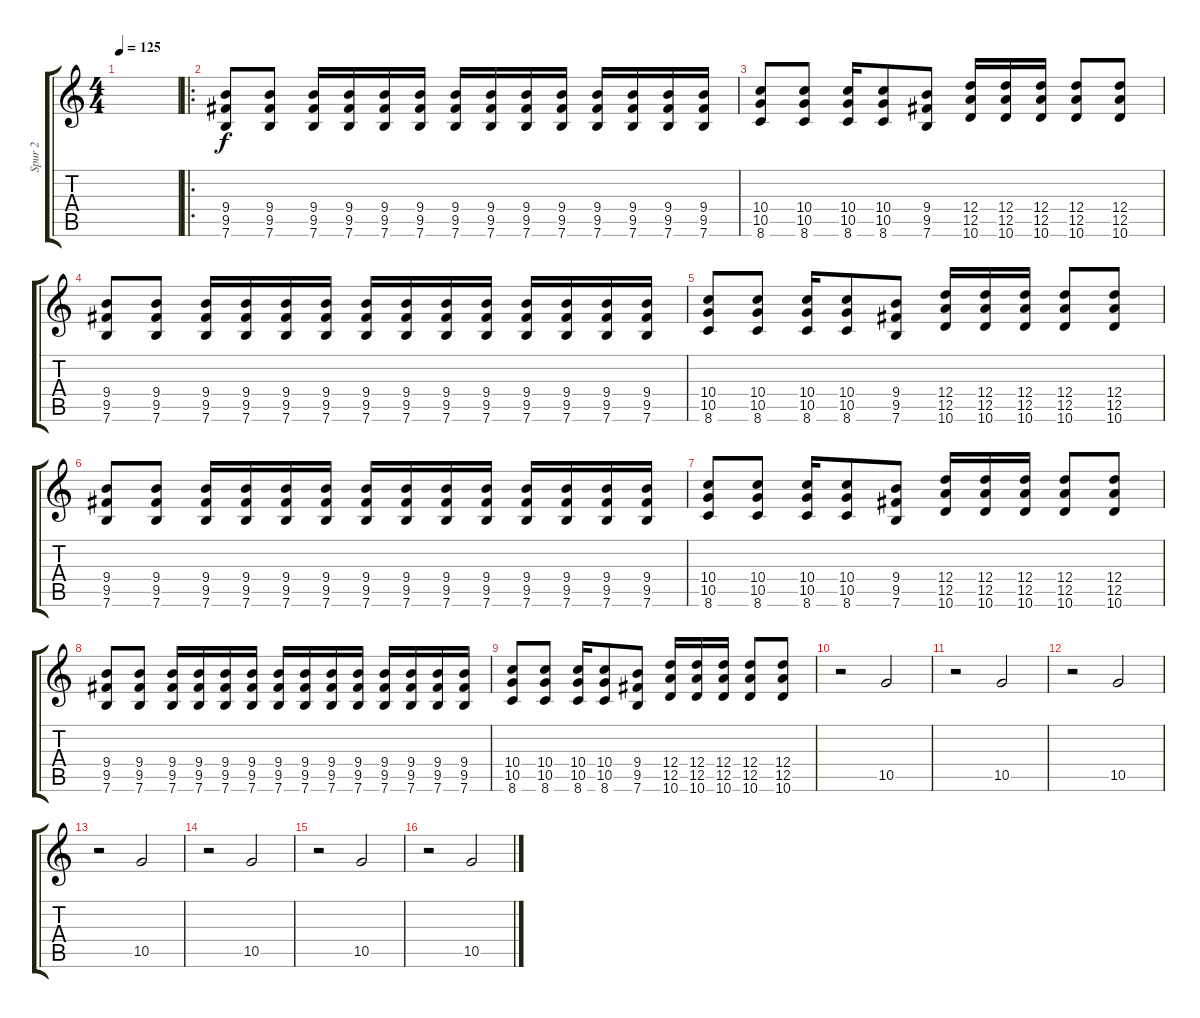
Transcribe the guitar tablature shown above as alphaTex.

\track ("Spur 2" "Spur 2") {instrument distortionguitar}
\staff {score tabs}
\tuning (E4 B3 G3 D3 A2 E2) {hide}
\ts (4 4)
\tempo 125
\clef g2
\ks c
|
\ro
(9.4 9.5 7.6).8 (9.4 9.5 7.6).8 (9.4 9.5 7.6).16 (9.4 9.5 7.6).16 (9.4 9.5 7.6).16 (9.4 9.5 7.6).16 (9.4 9.5 7.6).16 (9.4 9.5 7.6).16 (9.4 9.5 7.6).16 (9.4 9.5 7.6).16 (9.4 9.5 7.6).16 (9.4 9.5 7.6).16 (9.4 9.5 7.6).16 (9.4 9.5 7.6).16 |
(10.4 10.5 8.6).8 (10.4 10.5 8.6).8 (10.4 10.5 8.6).16 (10.4 10.5 8.6).8 (9.4 9.5 7.6).8 (12.4 12.5 10.6).16 (12.4 12.5 10.6).16 (12.4 12.5 10.6).16 (12.4 12.5 10.6).8 (12.4 12.5 10.6).8 |
(9.4 9.5 7.6).8 (9.4 9.5 7.6).8 (9.4 9.5 7.6).16 (9.4 9.5 7.6).16 (9.4 9.5 7.6).16 (9.4 9.5 7.6).16 (9.4 9.5 7.6).16 (9.4 9.5 7.6).16 (9.4 9.5 7.6).16 (9.4 9.5 7.6).16 (9.4 9.5 7.6).16 (9.4 9.5 7.6).16 (9.4 9.5 7.6).16 (9.4 9.5 7.6).16 |
(10.4 10.5 8.6).8 (10.4 10.5 8.6).8 (10.4 10.5 8.6).16 (10.4 10.5 8.6).8 (9.4 9.5 7.6).8 (12.4 12.5 10.6).16 (12.4 12.5 10.6).16 (12.4 12.5 10.6).16 (12.4 12.5 10.6).8 (12.4 12.5 10.6).8 |
(9.4 9.5 7.6).8 (9.4 9.5 7.6).8 (9.4 9.5 7.6).16 (9.4 9.5 7.6).16 (9.4 9.5 7.6).16 (9.4 9.5 7.6).16 (9.4 9.5 7.6).16 (9.4 9.5 7.6).16 (9.4 9.5 7.6).16 (9.4 9.5 7.6).16 (9.4 9.5 7.6).16 (9.4 9.5 7.6).16 (9.4 9.5 7.6).16 (9.4 9.5 7.6).16 |
(10.4 10.5 8.6).8 (10.4 10.5 8.6).8 (10.4 10.5 8.6).16 (10.4 10.5 8.6).8 (9.4 9.5 7.6).8 (12.4 12.5 10.6).16 (12.4 12.5 10.6).16 (12.4 12.5 10.6).16 (12.4 12.5 10.6).8 (12.4 12.5 10.6).8 |
(9.4 9.5 7.6).8 (9.4 9.5 7.6).8 (9.4 9.5 7.6).16 (9.4 9.5 7.6).16 (9.4 9.5 7.6).16 (9.4 9.5 7.6).16 (9.4 9.5 7.6).16 (9.4 9.5 7.6).16 (9.4 9.5 7.6).16 (9.4 9.5 7.6).16 (9.4 9.5 7.6).16 (9.4 9.5 7.6).16 (9.4 9.5 7.6).16 (9.4 9.5 7.6).16 |
(10.4 10.5 8.6).8 (10.4 10.5 8.6).8 (10.4 10.5 8.6).16 (10.4 10.5 8.6).8 (9.4 9.5 7.6).8 (12.4 12.5 10.6).16 (12.4 12.5 10.6).16 (12.4 12.5 10.6).16 (12.4 12.5 10.6).8 (12.4 12.5 10.6).8 |
r.2 10.5.2 |
r.2 10.5.2 |
r.2 10.5.2 |
r.2 10.5.2 |
r.2 10.5.2 |
r.2 10.5.2 |
r.2 10.5.2
